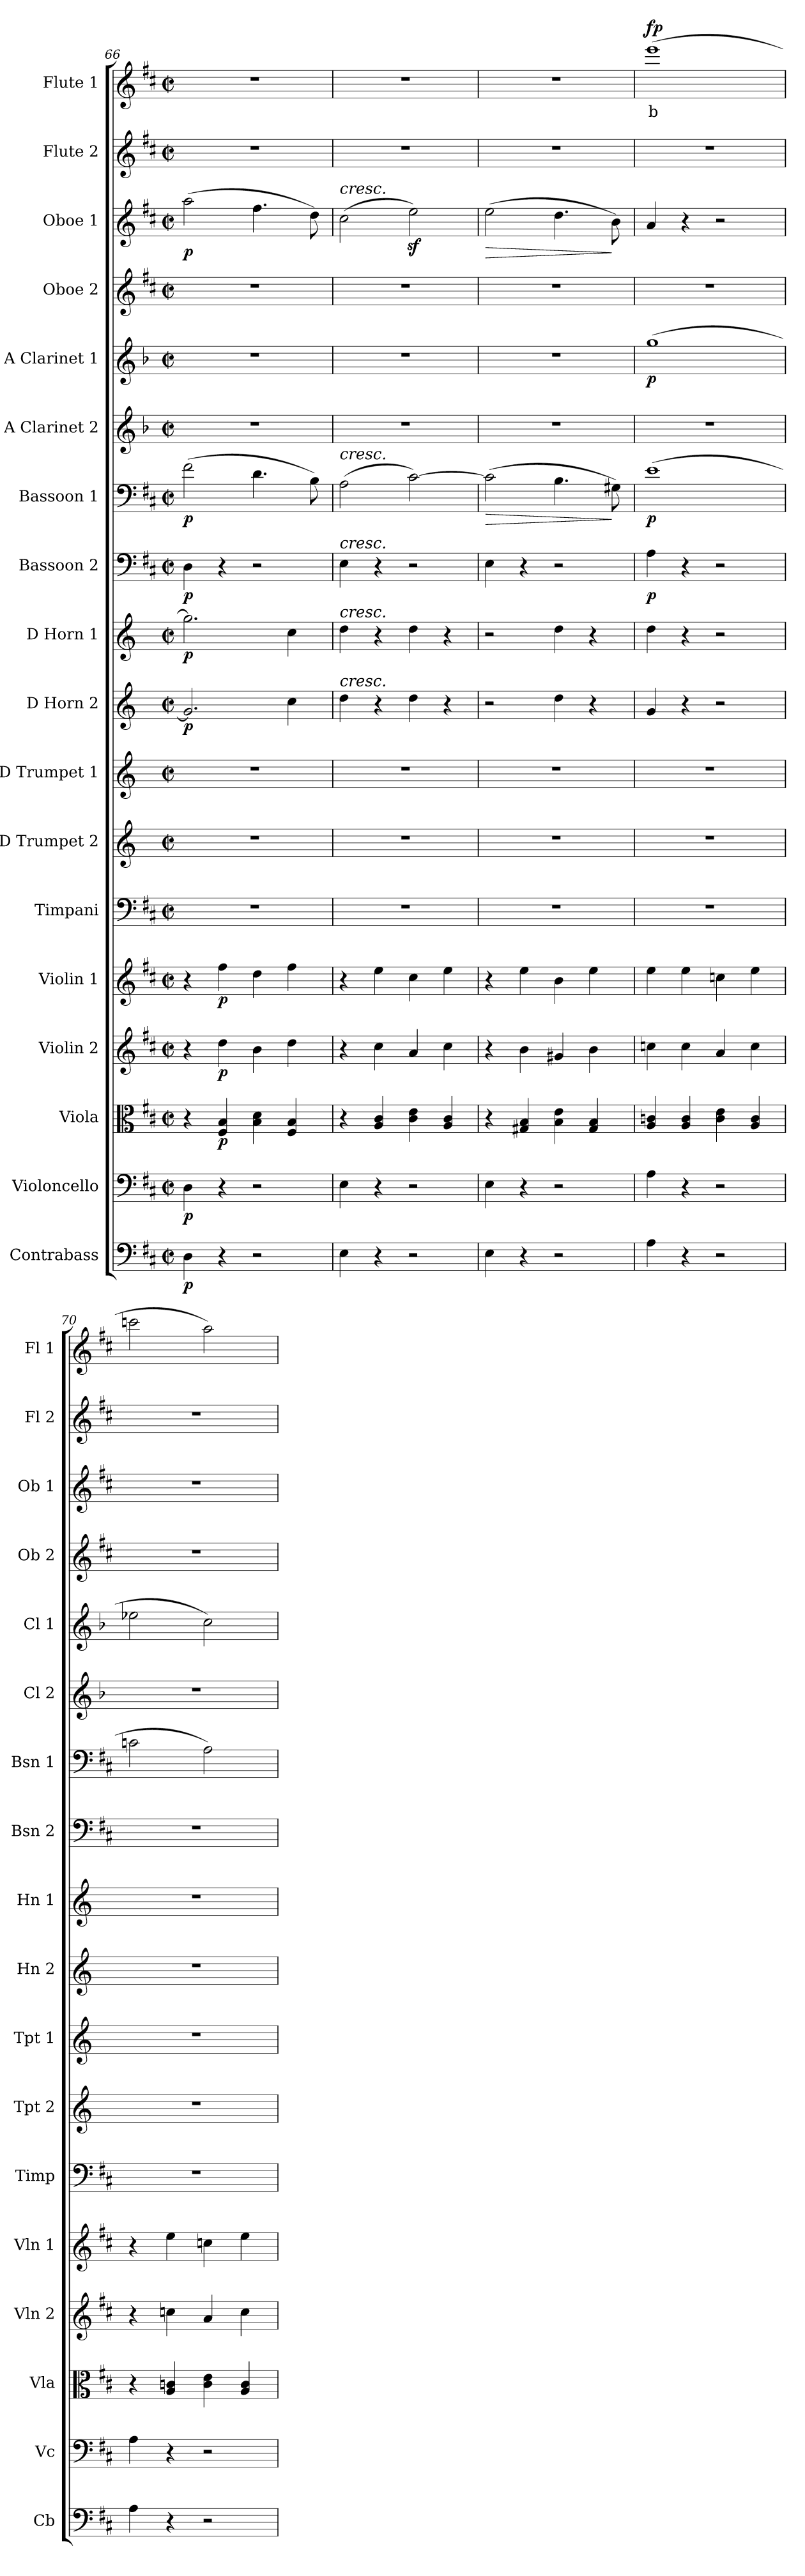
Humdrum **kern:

**kern	**dynam	**kern	**dynam	**kern	**dynam	**kern	**dynam	**kern	**dynam	**kern	**kern	**kern	**kern	**dynam	**kern	**dynam	**kern	**dynam	**kern	**dynam	**kern	**kern	**dynam	**kern	**kern	**dynam	**kern	**kern	**text	**dynam
*part18	*part18	*part17	*part17	*part16	*part16	*part15	*part15	*part14	*part14	*part13	*part12	*part11	*part10	*part10	*part9	*part9	*part8	*part8	*part7	*part7	*part6	*part5	*part5	*part4	*part3	*part3	*part2	*part1	*part1	*part1
*staff18	*staff18	*staff17	*staff17	*staff16	*staff16	*staff15	*staff15	*staff14	*staff14	*staff13	*staff12	*staff11	*staff10	*staff10	*staff9	*staff9	*staff8	*staff8	*staff7	*staff7	*staff6	*staff5	*staff5	*staff4	*staff3	*staff3	*staff2	*staff1	*staff1	*staff1
*I"Contrabass	*	*I"Violoncello	*	*I"Viola	*	*I"Violin 2	*	*I"Violin 1	*	*I"Timpani	*I"D Trumpet 2	*I"D Trumpet 1	*I"D Horn 2	*	*I"D Horn 1	*	*I"Bassoon 2	*	*I"Bassoon 1	*	*I"A Clarinet 2	*I"A Clarinet 1	*	*I"Oboe 2	*I"Oboe 1	*	*I"Flute 2	*I"Flute 1	*	*
*I'Cb	*	*I'Vc	*	*I'Vla	*	*I'Vln 2	*	*I'Vln 1	*	*I'Timp	*I'Tpt 2	*I'Tpt 1	*I'Hn 2	*	*I'Hn 1	*	*I'Bsn 2	*	*I'Bsn 1	*	*I'Cl 2	*I'Cl 1	*	*I'Ob 2	*I'Ob 1	*	*I'Fl 2	*I'Fl 1	*	*
*clefF4	*	*clefF4	*	*clefC3	*	*clefG2	*	*clefG2	*	*clefF4	*clefG2	*clefG2	*clefG2	*	*clefG2	*	*clefF4	*	*clefF4	*	*clefG2	*clefG2	*	*clefG2	*clefG2	*	*clefG2	*clefG2	*	*
*ITrd7c12	*	*	*	*	*	*	*	*	*	*	*ITrd-1c-2	*ITrd-1c-2	*ITrd6c10	*	*ITrd6c10	*	*	*	*	*	*ITrd2c3	*ITrd2c3	*	*	*	*	*	*	*	*
*k[f#c#]	*	*k[f#c#]	*	*k[f#c#]	*	*k[f#c#]	*	*k[f#c#]	*	*k[f#c#]	*k[f#c#]	*k[f#c#]	*k[f#c#]	*	*k[f#c#]	*	*k[f#c#]	*	*k[f#c#]	*	*k[f#c#]	*k[f#c#]	*	*k[f#c#]	*k[f#c#]	*	*k[f#c#]	*k[f#c#]	*	*
*M2/2	*	*M2/2	*	*M2/2	*	*M2/2	*	*M2/2	*	*M2/2	*M2/2	*M2/2	*M2/2	*	*M2/2	*	*M2/2	*	*M2/2	*	*M2/2	*M2/2	*	*M2/2	*M2/2	*	*M2/2	*M2/2	*	*
*met(c|)	*	*met(c|)	*	*met(c|)	*	*met(c|)	*	*met(c|)	*	*met(c|)	*met(c|)	*met(c|)	*met(c|)	*	*met(c|)	*	*met(c|)	*	*met(c|)	*	*met(c|)	*met(c|)	*	*met(c|)	*met(c|)	*	*met(c|)	*met(c|)	*	*
=66	=66	=66	=66	=66	=66	=66	=66	=66	=66	=66	=66	=66	=66	=66	=66	=66	=66	=66	=66	=66	=66	=66	=66	=66	=66	=66	=66	=66	=66	=66
!	!LO:DY:b	!	!LO:DY:b	!	!	!	!	!	!	!	!	!	!	!LO:DY:b	!	!LO:DY:b	!	!LO:DY:b	!	!LO:DY:b	!	!	!	!	!	!LO:DY:b	!	!	!	!
4DD\	p	4D\	p	4r	.	4r	.	4r	.	1r	1r	1r	2.A/]	p	2.a\]	p	4D\	p	(2f#\	p	1r	1r	.	1r	(2aa\	p	1r	1r	.	.
!	!	!	!	!	!LO:DY:b	!	!LO:DY:b	!	!LO:DY:b	!	!	!	!	!	!	!	!	!	!	!	!	!	!	!	!	!	!	!	!	!
4r	.	4r	.	4F#/ 4B/	p	4dd\	p	4ff#\	p	.	.	.	.	.	.	.	4r	.	.	.	.	.	.	.	.	.	.	.	.	.
2r	.	2r	.	4B\ 4d\	.	4b\	.	4dd\	.	.	.	.	.	.	.	.	2r	.	4.d\	.	.	.	.	.	4.ff#\	.	.	.	.	.
.	.	.	.	4F#/ 4B/	.	4dd\	.	4ff#\	.	.	.	.	4d\	.	4d\	.	.	.	.	.	.	.	.	.	.	.	.	.	.	.
.	.	.	.	.	.	.	.	.	.	.	.	.	.	.	.	.	.	.	8B\)	.	.	.	.	.	8dd\)	.	.	.	.	.
!!LO:PB:g=z
=67	=67	=67	=67	=67	=67	=67	=67	=67	=67	=67	=67	=67	=67	=67	=67	=67	=67	=67	=67	=67	=67	=67	=67	=67	=67	=67	=67	=67	=67	=67
!	!	!	!	!	!	!	!	!	!	!	!	!	!	!	!	!	!	!	!	!	!	!	!	!	!LO:TX:i:t=cresc.	!	!	!	!	!
!	!	!	!	!	!	!	!	!	!	!	!	!	!	!	!	!	!	!	!LO:TX:i:t=cresc.	!	!	!	!	!	!	!	!	!	!	!
!	!	!	!	!	!	!	!	!	!	!	!	!	!	!	!	!	!LO:TX:i:t=cresc.	!	!	!	!	!	!	!	!	!	!	!	!	!
!	!	!	!	!	!	!	!	!	!	!	!	!	!	!	!LO:TX:i:t=cresc.	!	!	!	!	!	!	!	!	!	!	!	!	!	!	!
!	!	!	!	!	!	!	!	!	!	!	!	!	!LO:TX:i:t=cresc.	!	!	!	!	!	!	!	!	!	!	!	!	!	!	!	!	!
4EE\	.	4E\	.	4r	.	4r	.	4r	.	1r	1r	1r	4e\	.	4e\	.	4E\	.	(2A\	.	1r	1r	.	1r	(2cc#\	.	1r	1r	.	.
4r	.	4r	.	4A/ 4c#/	.	4cc#\	.	4ee\	.	.	.	.	4r	.	4r	.	4r	.	.	.	.	.	.	.	.	.	.	.	.	.
2r	.	2r	.	4c#\ 4e\	.	4a/	.	4cc#\	.	.	.	.	4e\	.	4e\	.	2r	.	[2c#\)	.	.	.	.	.	2eez<\)	.	.	.	.	.
.	.	.	.	4A/ 4c#/	.	4cc#\	.	4ee\	.	.	.	.	4r	.	4r	.	.	.	.	.	.	.	.	.	.	.	.	.	.	.
=68	=68	=68	=68	=68	=68	=68	=68	=68	=68	=68	=68	=68	=68	=68	=68	=68	=68	=68	=68	=68	=68	=68	=68	=68	=68	=68	=68	=68	=68	=68
!	!	!	!	!	!	!	!	!	!	!	!	!	!	!	!	!	!	!	!	!LO:HP:b	!	!	!	!	!	!LO:HP:b	!	!	!	!
4EE\	.	4E\	.	4r	.	4r	.	4r	.	1r	1r	1r	2r	.	2r	.	4E\	.	(2c#\]	>	1r	1r	.	1r	(2ee\	>	1r	1r	.	.
4r	.	4r	.	4G#X/ 4B/	.	4b\	.	4ee\	.	.	.	.	.	.	.	.	4r	.	.	.	.	.	.	.	.	.	.	.	.	.
2r	.	2r	.	4B\ 4e\	.	4g#X/	.	4b\	.	.	.	.	4e\	.	4e\	.	2r	.	4.B\	.	.	.	.	.	4.dd\	.	.	.	.	.
.	.	.	.	4G#/ 4B/	.	4b\	.	4ee\	.	.	.	.	4r	.	4r	.	.	.	.	.	.	.	.	.	.	.	.	.	.	.
.	.	.	.	.	.	.	.	.	.	.	.	.	.	.	.	.	.	.	8G#X\)	]	.	.	.	.	8b\)	]	.	.	.	.
=69	=69	=69	=69	=69	=69	=69	=69	=69	=69	=69	=69	=69	=69	=69	=69	=69	=69	=69	=69	=69	=69	=69	=69	=69	=69	=69	=69	=69	=69	=69
!	!	!	!	!	!	!	!	!	!	!	!	!	!	!	!	!	!	!LO:DY:b	!	!LO:DY:b	!	!	!LO:DY:b	!	!	!	!	!	!LO:LY:b:color=#FF0000	!LO:DY:b
4AA\	.	4A\	.	4A/ 4cn/	.	4ccn\	.	4ee\	.	1r	1r	1r	4A/	.	4e\	.	4A\	p	(1e	p	1r	(1ee	p	1r	4a/	.	1r	(1eee	b	fp
4r	.	4r	.	4A/ 4c/	.	4cc\	.	4ee\	.	.	.	.	4r	.	4r	.	4r	.	.	.	.	.	.	.	4r	.	.	.	.	.
2r	.	2r	.	4c\ 4e\	.	4a/	.	4ccn\	.	.	.	.	2r	.	2r	.	2r	.	.	.	.	.	.	.	2r	.	.	.	.	.
.	.	.	.	4A/ 4c/	.	4cc\	.	4ee\	.	.	.	.	.	.	.	.	.	.	.	.	.	.	.	.	.	.	.	.	.	.
=70	=70	=70	=70	=70	=70	=70	=70	=70	=70	=70	=70	=70	=70	=70	=70	=70	=70	=70	=70	=70	=70	=70	=70	=70	=70	=70	=70	=70	=70	=70
4AA\	.	4A\	.	4r	.	4r	.	4r	.	1r	1r	1r	1r	.	1r	.	1r	.	2cn\	.	1r	2ccn\	.	1r	1r	.	1r	2cccn\	.	.
4r	.	4r	.	4A/ 4cn/	.	4ccn\	.	4ee\	.	.	.	.	.	.	.	.	.	.	.	.	.	.	.	.	.	.	.	.	.	.
2r	.	2r	.	4c\ 4e\	.	4a/	.	4ccn\	.	.	.	.	.	.	.	.	.	.	2A\)	.	.	2a\)	.	.	.	.	.	2aa\)	.	.
.	.	.	.	4A/ 4c/	.	4cc\	.	4ee\	.	.	.	.	.	.	.	.	.	.	.	.	.	.	.	.	.	.	.	.	.	.
=	=	=	=	=	=	=	=	=	=	=	=	=	=	=	=	=	=	=	=	=	=	=	=	=	=	=	=	=	=	=
*-	*-	*-	*-	*-	*-	*-	*-	*-	*-	*-	*-	*-	*-	*-	*-	*-	*-	*-	*-	*-	*-	*-	*-	*-	*-	*-	*-	*-	*-	*-
